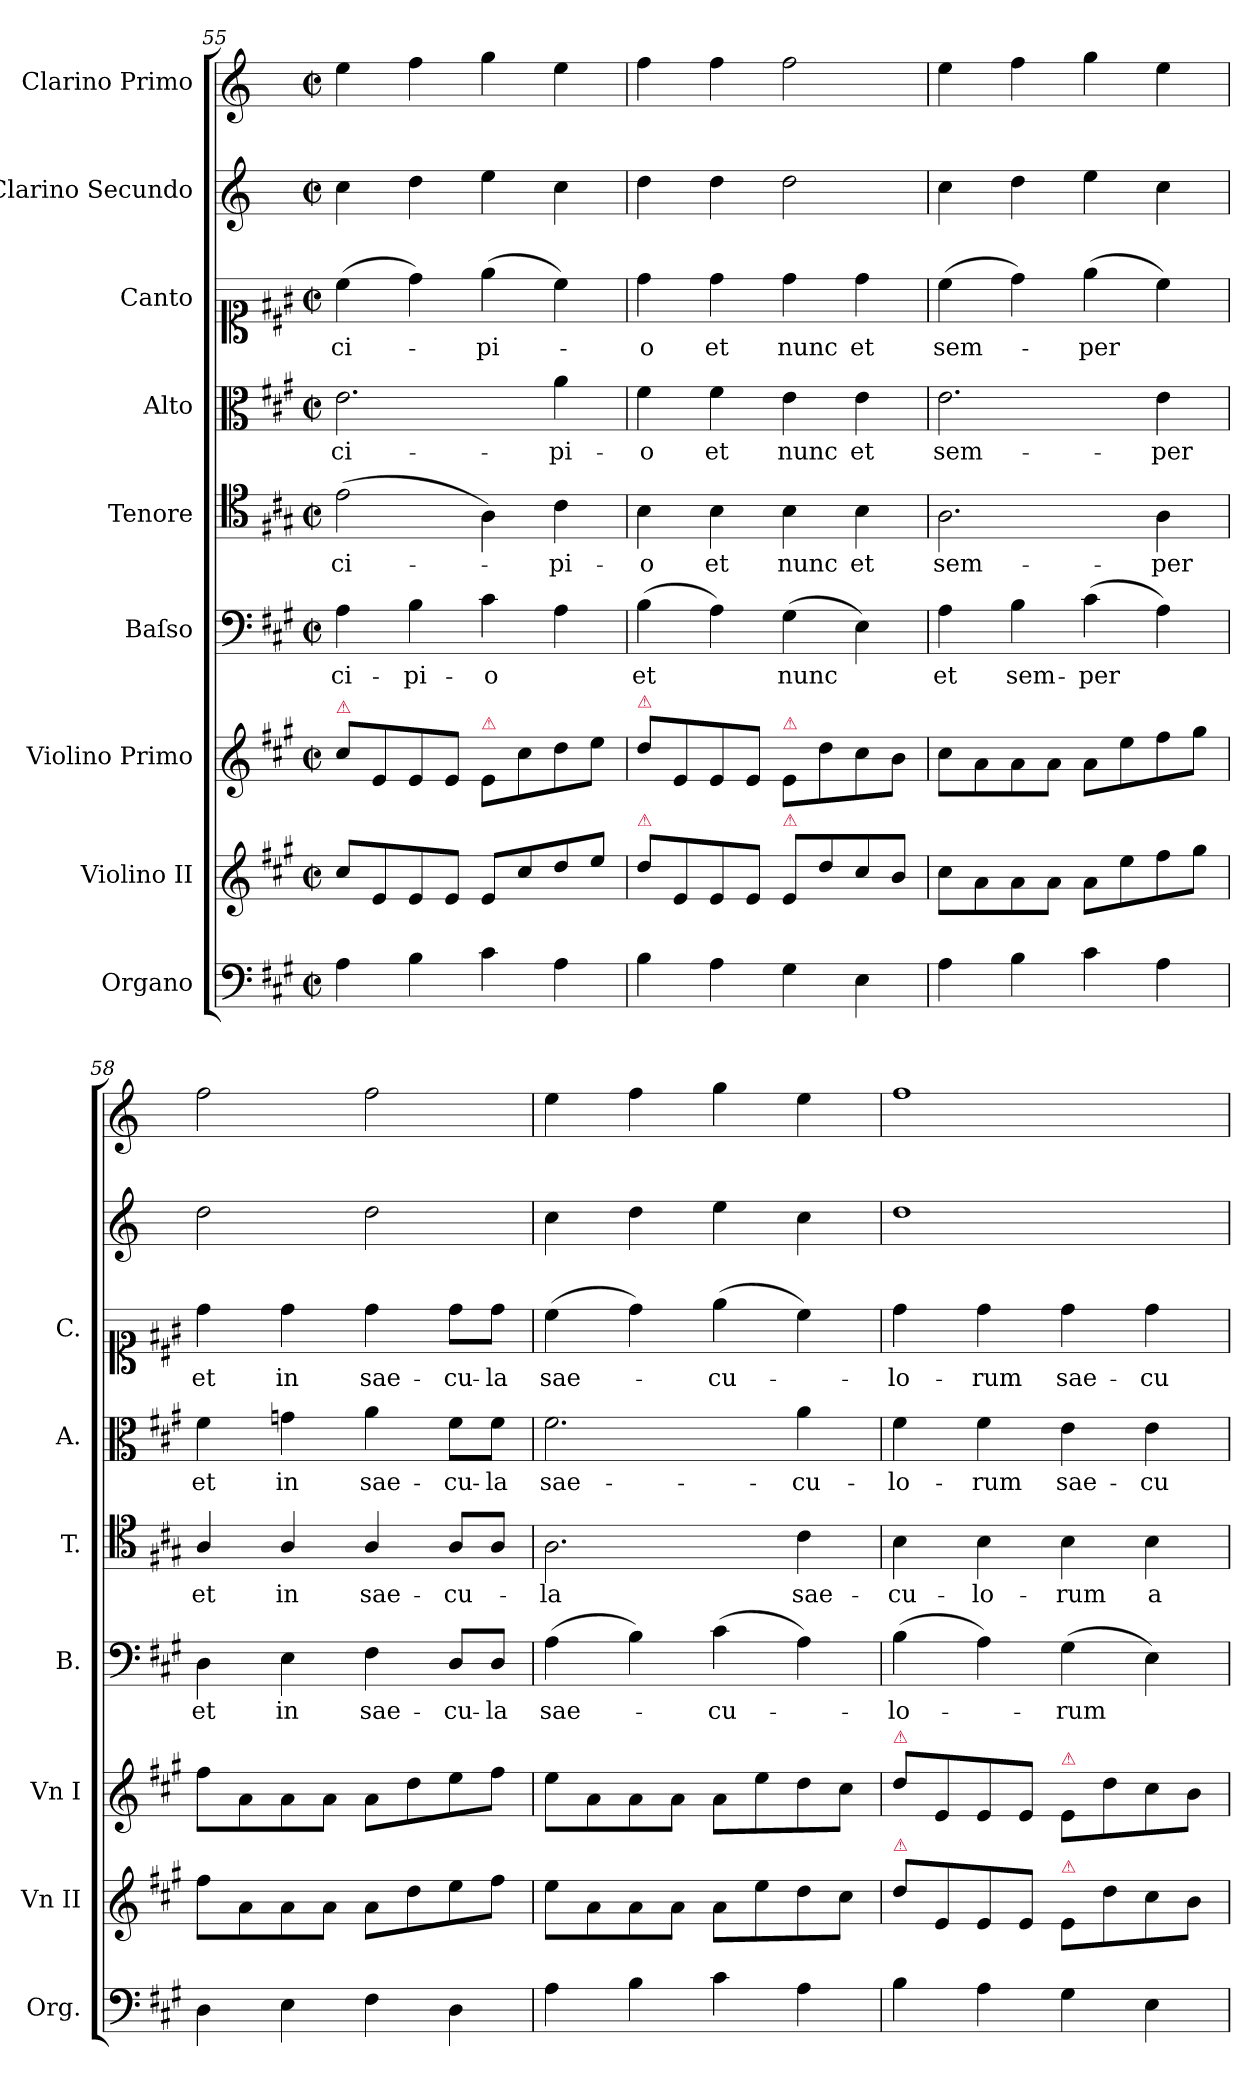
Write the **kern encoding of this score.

**kern	**kern	**kern	**kern	**text	**kern	**text	**kern	**text	**kern	**text	**kern	**kern
*part9	*part8	*part7	*part6	*part6	*part5	*part5	*part4	*part4	*part3	*part3	*part2	*part1
*staff9	*staff8	*staff7	*staff6	*staff6	*staff5	*staff5	*staff4	*staff4	*staff3	*staff3	*staff2	*staff1
*I"Organo	*I"Violino II	*I"Violino Primo	*I"Baſso	*	*I"Tenore	*	*I"Alto	*	*I"Canto	*	*I"Clarino Secundo	*I"Clarino Primo
*I'Org.	*I'Vn II	*I'Vn I	*I'B.	*	*I'T.	*	*I'A.	*	*I'C.	*	*	*
*clefF4	*clefG2	*clefG2	*clefF4	*	*clefC4	*	*clefC3	*	*clefC1	*	*clefG2	*clefG2
*	*	*	*	*	*	*	*	*	*	*	*ITrd2c3	*ITrd2c3
*k[f#c#g#]	*k[f#c#g#]	*k[f#c#g#]	*k[f#c#g#]	*	*k[f#c#g#]	*	*k[f#c#g#]	*	*k[f#c#g#]	*	*k[f#c#g#]	*k[f#c#g#]
*A:	*A:	*A:	*A:	*	*A:	*	*A:	*	*A:	*	*A:	*A:
*M2/2	*M2/2	*M2/2	*M2/2	*	*M2/2	*	*M2/2	*	*M2/2	*	*M2/2	*M2/2
*met(c|)	*met(c|)	*met(c|)	*met(c|)	*	*met(c|)	*	*met(c|)	*	*met(c|)	*	*met(c|)	*met(c|)
=55	=55	=55	=55	=55	=55	=55	=55	=55	=55	=55	=55	=55
!	!	!LO:TX:a:color=crimson:t=⚠	!	!	!	!	!	!	!	!	!	!
4A\	8cc#/L	8cc#\L	4A\	-ci-	(2e\	-ci-	2.e\	-ci-	(4cc#\	-ci-	4a\	4cc#\
.	8e/	8e/	.	.	.	.	.	.	.	.	.	.
4B\	8e/	8e/	4B\	-pi-	.	.	.	.	4dd\)	.	4b\	4dd\
.	8e/J	8e/J	.	.	.	.	.	.	.	.	.	.
!	!	!LO:TX:a:color=crimson:t=⚠	!	!	!	!	!	!	!	!	!	!
4c#\	8e/L	8e/L	4c#\	-o	4A\)	.	.	.	(4ee\	-pi-	4cc#\	4ee\
.	8cc#/	8cc#\	.	.	.	.	.	.	.	.	.	.
4A\	8dd/	8dd\	4A\	.	4c#\	-pi-	4a\	-pi-	4cc#\)	.	4a\	4cc#\
.	8ee/J	8ee\J	.	.	.	.	.	.	.	.	.	.
=56	=56	=56	=56	=56	=56	=56	=56	=56	=56	=56	=56	=56
!	!	!LO:TX:a:color=crimson:t=⚠	!	!	!	!	!	!	!	!	!	!
!	!LO:TX:a:color=crimson:t=⚠	!	!	!	!	!	!	!	!	!	!	!
4B\	8dd\L	8dd\L	(4B\	et	4B\	-o	4f#\	-o	4dd\	-o	4b\	4dd\
.	8e/	8e/	.	.	.	.	.	.	.	.	.	.
4A\	8e/	8e/	4A\)	.	4B\	et	4f#\	et	4dd\	et	4b\	4dd\
.	8e/J	8e/J	.	.	.	.	.	.	.	.	.	.
!	!	!LO:TX:a:color=crimson:t=⚠	!	!	!	!	!	!	!	!	!	!
!	!LO:TX:a:color=crimson:t=⚠	!	!	!	!	!	!	!	!	!	!	!
4G#\	8e/L	8e/L	(4G#\	nunc	4B\	nunc	4e\	nunc	4dd\	nunc	2b\	2dd\
.	8dd\	8dd\	.	.	.	.	.	.	.	.	.	.
4E\	8cc#\	8cc#\	4E\)	.	4B\	et	4e\	et	4dd\	et	.	.
.	8b/J	8b\J	.	.	.	.	.	.	.	.	.	.
=57	=57	=57	=57	=57	=57	=57	=57	=57	=57	=57	=57	=57
4A\	8cc#\L	8cc#\L	4A\	et	2.A\	sem-	2.e\	sem-	(4cc#\	sem-	4a\	4cc#\
.	8a\	8a\	.	.	.	.	.	.	.	.	.	.
4B\	8a\	8a\	4B\	sem-	.	.	.	.	4dd\)	.	4b\	4dd\
.	8a\J	8a\J	.	.	.	.	.	.	.	.	.	.
4c#\	8a\L	8a\L	(4c#\	-per	.	.	.	.	(4ee\	-per	4cc#\	4ee\
.	8ee\	8ee\	.	.	.	.	.	.	.	.	.	.
4A\	8ff#\	8ff#\	4A\)	.	4A\	-per	4e\	-per	4cc#\)	.	4a\	4cc#\
.	8gg#\J	8gg#\J	.	.	.	.	.	.	.	.	.	.
=58	=58	=58	=58	=58	=58	=58	=58	=58	=58	=58	=58	=58
4D\	8ff#\L	8ff#\L	4D\	et	4A/	et	4f#\	et	4dd\	et	2b\	2dd\
.	8a\	8a\	.	.	.	.	.	.	.	.	.	.
4E\	8a\	8a\	4E\	in	4A/	in	4gn\	in	4dd\	in	.	.
.	8a\J	8a\J	.	.	.	.	.	.	.	.	.	.
4F#\	8a\L	8a\L	4F#\	sae-	4A/	sae-	4a\	sae-	4dd\	sae-	2b\	2dd\
.	8dd\	8dd\	.	.	.	.	.	.	.	.	.	.
4D\	8ee\	8ee\	8D/L	-cu-	8A/L	-cu-	8f#\L	-cu-	8dd\L	-cu-	.	.
.	8ff#\J	8ff#\J	8D/J	-la	8A/J	.	8f#\J	-la	8dd\J	-la	.	.
=59	=59	=59	=59	=59	=59	=59	=59	=59	=59	=59	=59	=59
4A\	8ee\L	8ee\L	(4A\	sae-	2.A\	-la	2.f#\	sae-	(4cc#\	sae-	4a\	4cc#\
.	8a\	8a\	.	.	.	.	.	.	.	.	.	.
4B\	8a\	8a\	4B\)	.	.	.	.	.	4dd\)	.	4b\	4dd\
.	8a\J	8a\J	.	.	.	.	.	.	.	.	.	.
4c#\	8a\L	8a\L	(4c#\	-cu-	.	.	.	.	(4ee\	-cu-	4cc#\	4ee\
.	8ee\	8ee\	.	.	.	.	.	.	.	.	.	.
4A\	8dd\	8dd\	4A\)	.	4c#\	sae-	4a\	-cu-	4cc#\)	.	4a\	4cc#\
.	8cc#\J	8cc#\J	.	.	.	.	.	.	.	.	.	.
=60	=60	=60	=60	=60	=60	=60	=60	=60	=60	=60	=60	=60
!	!	!LO:TX:a:color=crimson:t=⚠	!	!	!	!	!	!	!	!	!	!
!	!LO:TX:a:color=crimson:t=⚠	!	!	!	!	!	!	!	!	!	!	!
4B\	8dd\L	8dd\L	(4B\	-lo-	4B\	-cu-	4f#\	-lo-	4dd\	-lo-	1b	1dd
.	8e/	8e/	.	.	.	.	.	.	.	.	.	.
4A\	8e/	8e/	4A\)	.	4B\	-lo-	4f#\	-rum	4dd\	-rum	.	.
.	8e/J	8e/J	.	.	.	.	.	.	.	.	.	.
!	!	!LO:TX:a:color=crimson:t=⚠	!	!	!	!	!	!	!	!	!	!
!	!LO:TX:a:color=crimson:t=⚠	!	!	!	!	!	!	!	!	!	!	!
4G#\	8e/L	8e/L	(4G#\	-rum	4B\	-rum	4e\	sae-	4dd\	sae-	.	.
.	8dd\	8dd\	.	.	.	.	.	.	.	.	.	.
4E\	8cc#\	8cc#\	4E\)	.	4B\	a-	4e\	-cu-	4dd\	-cu-	.	.
.	8b\J	8b\J	.	.	.	.	.	.	.	.	.	.
=	=	=	=	=	=	=	=	=	=	=	=	=
*-	*-	*-	*-	*-	*-	*-	*-	*-	*-	*-	*-	*-
